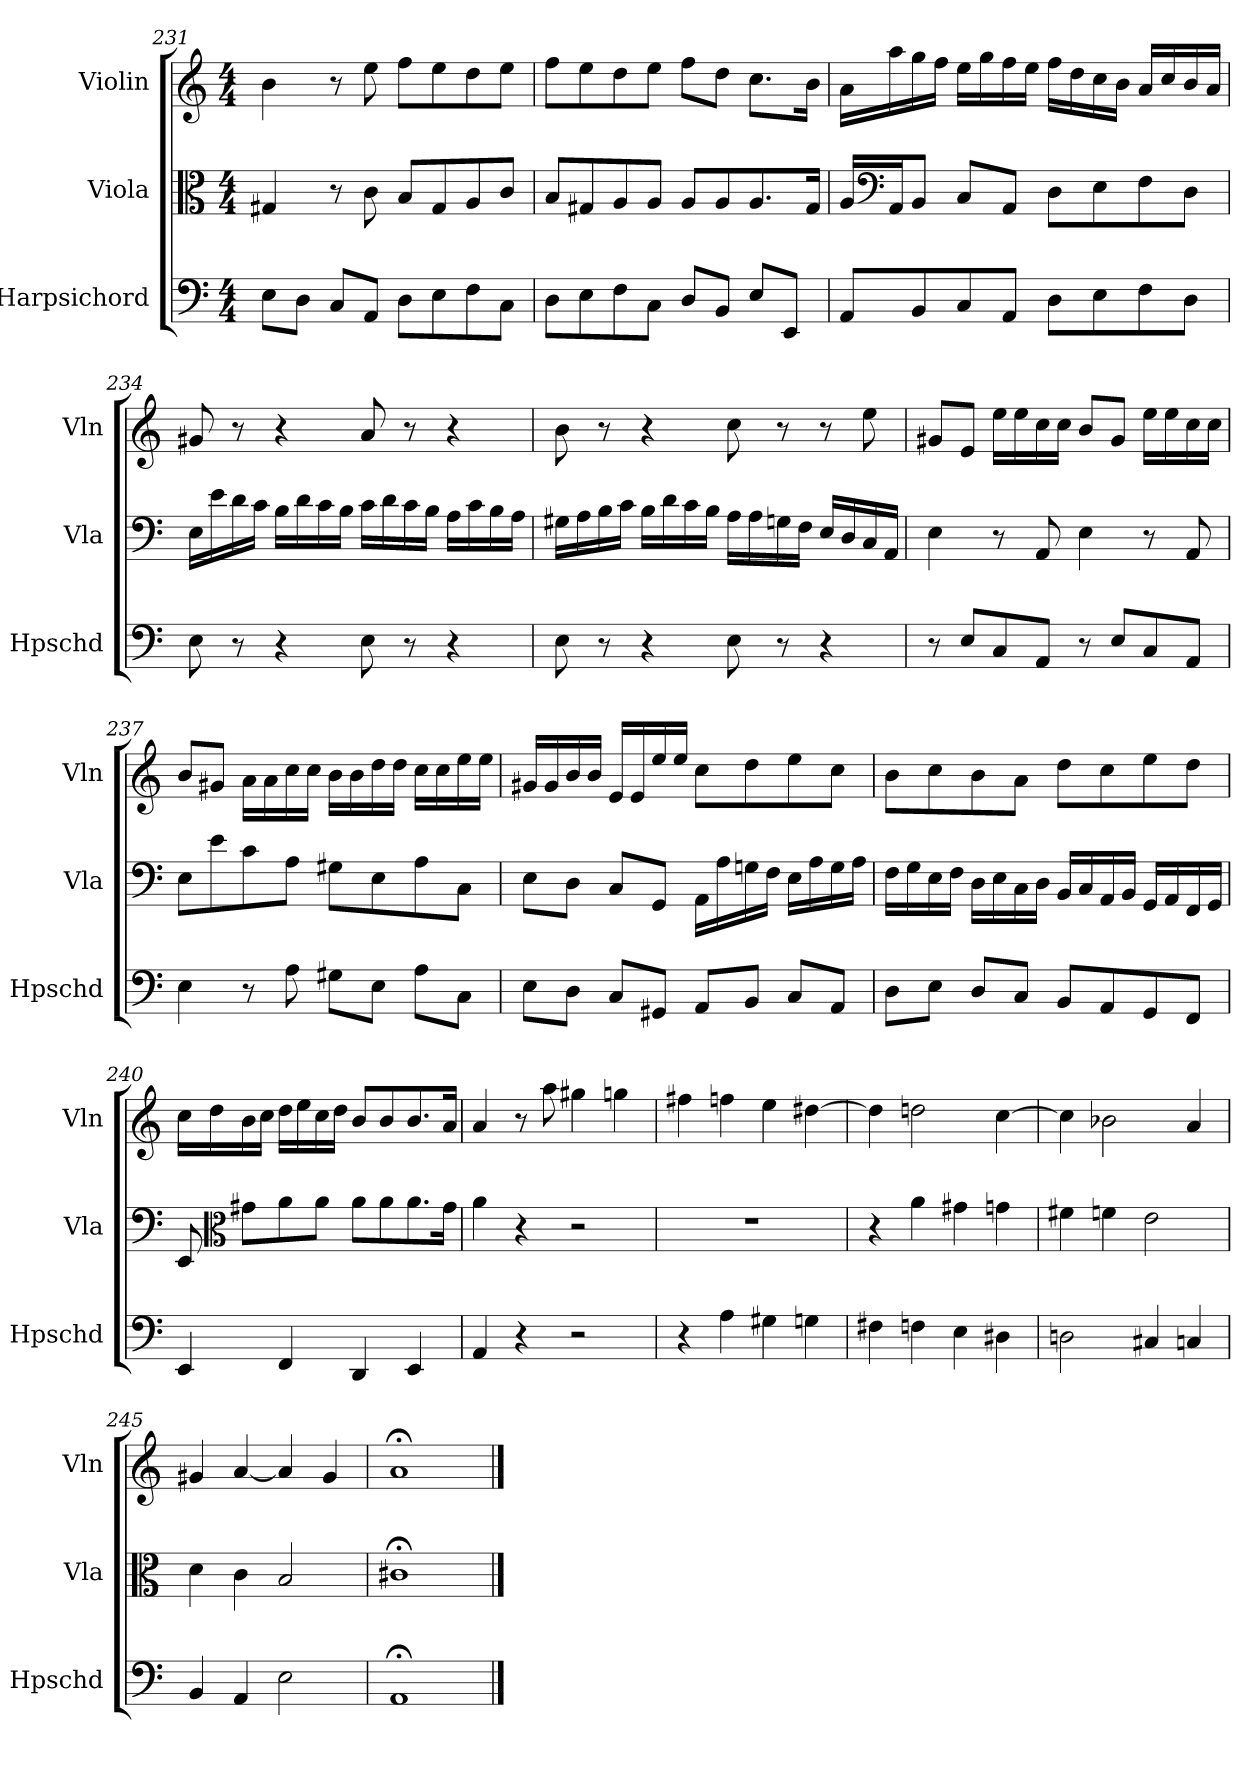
**kern	**kern	**kern
*part3	*part2	*part1
*staff3	*staff2	*staff1
*I"Harpsichord	*I"Viola	*I"Violin
*I'Hpschd	*I'Vla	*I'Vln
*clefF4	*clefC3	*clefG2
*k[]	*k[]	*k[]
*M4/4	*M4/4	*M4/4
=231	=231	=231
8E\L	4G#X/	4b\
8D\J	.	.
8C/L	8r	8r
8AA/J	8c\	8ee\
8D\L	8B/L	8ff\L
8E\	8G#/	8ee\
8F\	8A/	8dd\
8C\J	8c/J	8ee\J
=232	=232	=232
8D\L	8B/L	8ff\L
8E\	8G#X/	8ee\
8F\	8A/	8dd\
8C\J	8A/J	8ee\J
8D/L	8A/L	8ff\L
8BB/J	8A/	8dd\J
8E/L	8.A/	8.cc\L
8EE/J	.	.
.	16G#/Jk	16b\Jk
=233	=233	=233
8AA/L	16A/LL	16a\LL
*	*clefF4	*
.	16AA/J	16aa\
8BB/	8BB/J	16gg\
.	.	16ff\JJ
8C/	8C/L	16ee\LL
.	.	16gg\
8AA/J	8AA/J	16ff\
.	.	16ee\JJ
8D\L	8D\L	16ff\LL
.	.	16dd\
8E\	8E\	16cc\
.	.	16b\JJ
8F\	8F\	16a/LL
.	.	16cc/
8D\J	8D\J	16b/
.	.	16a/JJ
=234	=234	=234
8E\	16E\LL	8g#X/
.	16e\	.
8r	16d\	8r
.	16c\JJ	.
4r	16B\LL	4r
.	16d\	.
.	16c\	.
.	16B\JJ	.
8E\	16c\LL	8a/
.	16d\	.
8r	16c\	8r
.	16B\JJ	.
4r	16A\LL	4r
.	16c\	.
.	16B\	.
.	16A\JJ	.
=235	=235	=235
8E\	16G#X\LL	8b\
.	16A\	.
8r	16B\	8r
.	16c\JJ	.
4r	16B\LL	4r
.	16d\	.
.	16c\	.
.	16B\JJ	.
8E\	16A\LL	8cc\
.	16A\	.
8r	16Gn\	8r
.	16F\JJ	.
4r	16E/LL	8r
.	16D/	.
.	16C/	8ee\
.	16AA/JJ	.
=236	=236	=236
8r	4E\	8g#X/L
8E/L	.	8e/J
8C/	8r	16ee\LL
.	.	16ee\
8AA/J	8AA/	16cc\
.	.	16cc\JJ
8r	4E\	8b/L
8E/L	.	8g#/J
8C/	8r	16ee\LL
.	.	16ee\
8AA/J	8AA/	16cc\
.	.	16cc\JJ
=237	=237	=237
4E\	8E\L	8b/L
.	8e\	8g#X/J
8r	8c\	16a\LL
.	.	16a\
8A\	8A\J	16cc\
.	.	16cc\JJ
8G#X\L	8G#X\L	16b\LL
.	.	16b\
8E\J	8E\	16dd\
.	.	16dd\JJ
8A\L	8A\	16cc\LL
.	.	16cc\
8C\J	8C\J	16ee\
.	.	16ee\JJ
=238	=238	=238
8E\L	8E\L	16g#X/LL
.	.	16g#/
8D\J	8D\J	16b/
.	.	16b/JJ
8C/L	8C/L	16e/LL
.	.	16e/
8GG#X/J	8GG/J	16ee/
.	.	16ee/JJ
8AA/L	16AA\LL	8cc\L
.	16A\	.
8BB/J	16Gn\	8dd\
.	16F\JJ	.
8C/L	16E\LL	8ee\
.	16A\	.
8AA/J	16G\	8cc\J
.	16A\JJ	.
=239	=239	=239
8D\L	16F\LL	8b\L
.	16G\	.
8E\J	16E\	8cc\
.	16F\JJ	.
8D/L	16D\LL	8b\
.	16E\	.
8C/J	16C\	8a\J
.	16D\JJ	.
8BB/L	16BB/LL	8dd\L
.	16C/	.
8AA/	16AA/	8cc\
.	16BB/JJ	.
8GG/	16GG/LL	8ee\
.	16AA/	.
8FF/J	16FF/	8dd\J
.	16GG/JJ	.
=240	=240	=240
4EE/	8EE/	16cc\LL
.	.	16dd\
*	*clefC3	*
.	8g#X\L	16b\
.	.	16cc\JJ
4FF/	8a\	16dd\LL
.	.	16ee\
.	8a\J	16cc\
.	.	16dd\JJ
4DD/	8a\L	8b/L
.	8a\	8b/
4EE/	8.a\	8.b/
.	16g#\Jk	16a/Jk
=241	=241	=241
4AA/	4a\	4a/
4r	4r	8r
.	.	8aa\
2r	2r	4gg#X\
.	.	4ggn\
=242	=242	=242
4r	1r	4ff#X\
4A\	.	4ffn\
4G#X\	.	4ee\
4Gn\	.	[4dd#X\
=243	=243	=243
4F#X\	4r	4dd#\]
4Fn\	4a\	2ddn\
4E\	4g#X\	.
4D#X\	4gn\	[4cc\
=244	=244	=244
2Dn\	4f#X\	4cc\]
.	4fn\	2b-X\
4C#X/	2e\	.
4Cn/	.	4a/
=245	=245	=245
4BB/	4d\	4g#X/
4AA/	4c\	[4a/
2E\	2B/	4a/]
.	.	4g#/
=246	=246	=246
1AA;<	1c#X;<	1a;<
==	==	==
*-	*-	*-
